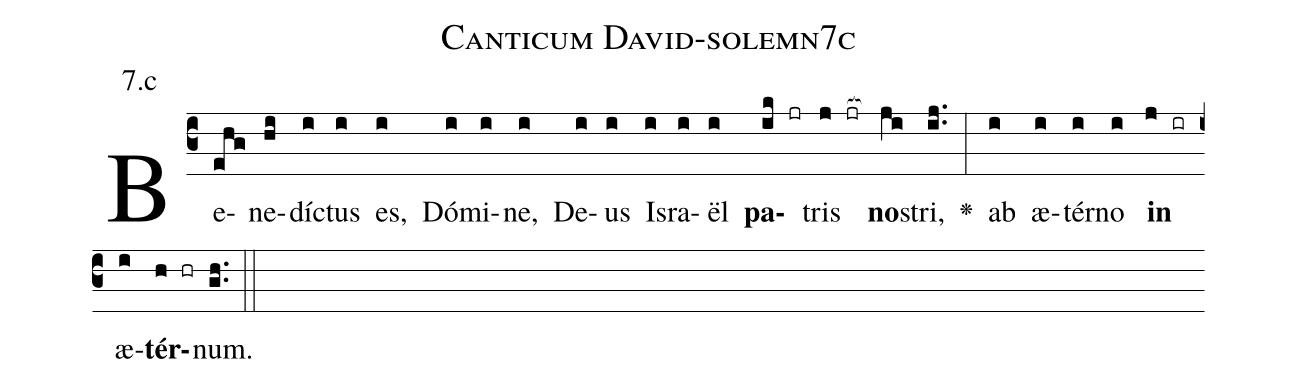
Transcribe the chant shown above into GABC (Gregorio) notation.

name: Canticum David-solemn7c;
annotation: 7.c;
%%
(c3)Be(ehg)ne(hi)dí(i)ctus(i) es,(i) Dó(i)mi(i)ne,(i) De(i)us(i) Is(i)ra(i)ël(i) <b>pa</b>(ik jr)tris(j jr[ocb:1{]) <b>no</b>(ji[ocb:0}])stri,(ij..) <v>\greheightstar</v>(:) ab(i) æ(i)tér(i)no(i) <b>in</b>(j ir) æ(i)<b>tér</b>(h hr)num.(gh..) (::)


%E(i) u(i) o(j) u(i) a(h) e.(gh..) (::)
